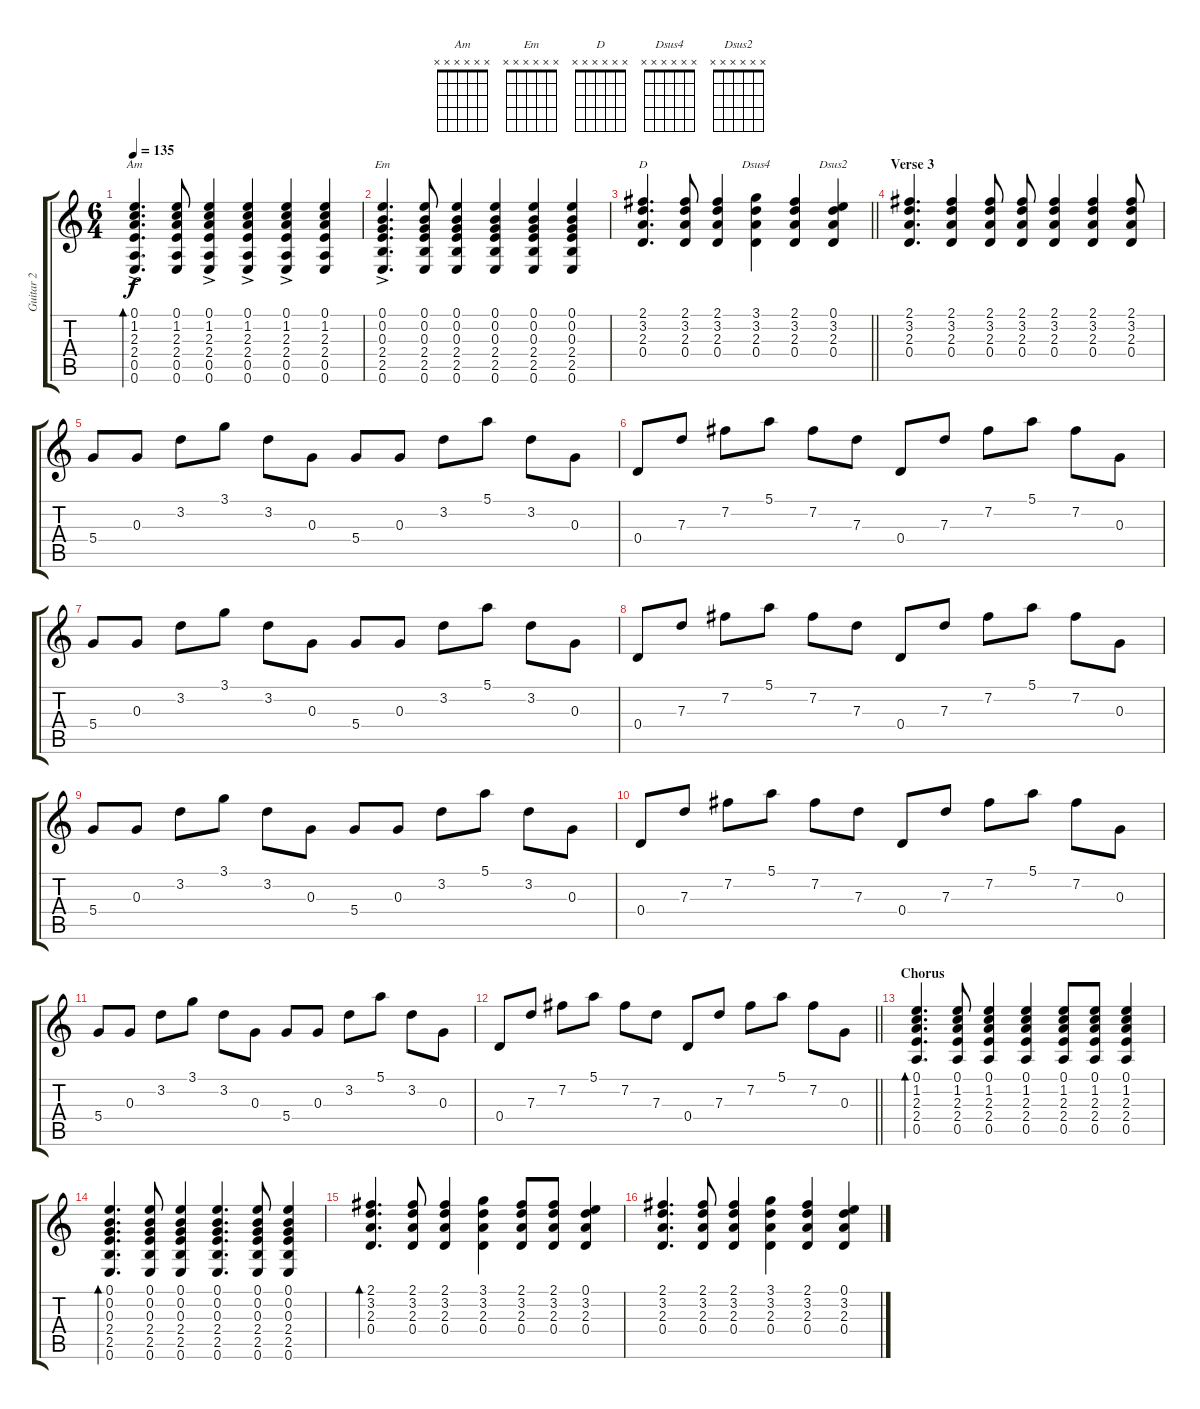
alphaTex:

\track ("Guitar 2" "Guitar 2") {instrument acousticguitarsteel}
\staff {score tabs}
\tuning (E4 B3 G3 D3 A2 E2) {hide}
\chord ("Am" x x x x x x)
\chord ("Em" x x x x x x)
\chord ("D" x x x x x x)
\chord ("Dsus4" x x x x x x)
\chord ("Dsus2" x x x x x x)
\ts (6 4)
\tempo 135
\clef g2
\ks c
(0.1{ac} 1.2{ac} 2.3{ac} 2.4{ac} 0.5{ac} 0.6{ac}).4{d bd 120 ch "Am" dy f} (0.1 1.2 2.3 2.4 0.5 0.6).8 (0.1{ac} 1.2{ac} 2.3{ac} 2.4{ac} 0.5{ac} 0.6{ac}).4 (0.1{ac} 1.2{ac} 2.3{ac} 2.4{ac} 0.5{ac} 0.6{ac}).4 (0.1{ac} 1.2{ac} 2.3{ac} 2.4{ac} 0.5{ac} 0.6{ac}).4 (0.1 1.2 2.3 2.4 0.5 0.6).4 |
(0.1{ac} 0.2{ac} 0.3{ac} 2.4{ac} 2.5{ac} 0.6{ac}).4{d ch "Em"} (0.1 0.2 0.3 2.4 2.5 0.6).8 (0.1 0.2 0.3 2.4 2.5 0.6).4 (0.1 0.2 0.3 2.4 2.5 0.6).4 (0.1 0.2 0.3 2.4 2.5 0.6).4 (0.1 0.2 0.3 2.4 2.5 0.6).4 |
\barLineRight lightlight
(2.1 3.2 2.3 0.4).4{d ch "D"} (2.1 3.2 2.3 0.4).8 (2.1 3.2 2.3 0.4).4 (3.1 3.2 2.3 0.4).4{ch "Dsus4"} (2.1 3.2 2.3 0.4).4 (0.1 3.2 2.3 0.4).4{ch "Dsus2"} |
\section ("" "Verse 3")
(2.1 3.2 2.3 0.4).4{d} (2.1 3.2 2.3 0.4).4 (2.1 3.2 2.3 0.4).8 (2.1 3.2 2.3 0.4).8 (2.1 3.2 2.3 0.4).4 (2.1 3.2 2.3 0.4).4 (2.1 3.2 2.3 0.4).8 |
5.4.8{volume 11} 0.3.8 3.2.8 3.1.8 3.2.8 0.3.8 5.4.8 0.3.8 3.2.8 5.1.8 3.2.8 0.3.8 |
0.4.8 7.3.8 7.2.8 5.1.8 7.2.8 7.3.8 0.4.8 7.3.8 7.2.8 5.1.8 7.2.8 0.3.8 |
5.4.8 0.3.8 3.2.8 3.1.8 3.2.8 0.3.8 5.4.8 0.3.8 3.2.8 5.1.8 3.2.8 0.3.8 |
0.4.8 7.3.8 7.2.8 5.1.8 7.2.8 7.3.8 0.4.8 7.3.8 7.2.8 5.1.8 7.2.8 0.3.8 |
5.4.8 0.3.8 3.2.8 3.1.8 3.2.8 0.3.8 5.4.8 0.3.8 3.2.8 5.1.8 3.2.8 0.3.8 |
0.4.8 7.3.8 7.2.8 5.1.8 7.2.8 7.3.8 0.4.8 7.3.8 7.2.8 5.1.8 7.2.8 0.3.8 |
5.4.8 0.3.8 3.2.8 3.1.8 3.2.8 0.3.8 5.4.8 0.3.8 3.2.8 5.1.8 3.2.8 0.3.8 |
\barLineRight lightlight
0.4.8 7.3.8 7.2.8 5.1.8 7.2.8 7.3.8 0.4.8 7.3.8 7.2.8 5.1.8 7.2.8 0.3.8 |
\section ("" "Chorus")
(0.1 1.2 2.3 2.4 0.5).4{d bd 120} (0.1 1.2 2.3 2.4 0.5).8 (0.1 1.2 2.3 2.4 0.5).4 (0.1 1.2 2.3 2.4 0.5).4 (0.1 1.2 2.3 2.4 0.5).8 (0.1 1.2 2.3 2.4 0.5).8 (0.1 1.2 2.3 2.4 0.5).4 |
(0.1 0.2 0.3 2.4 2.5 0.6).4{d bd 120} (0.1 0.2 0.3 2.4 2.5 0.6).8 (0.1 0.2 0.3 2.4 2.5 0.6).4 (0.1 0.2 0.3 2.4 2.5 0.6).4{d} (0.1 0.2 0.3 2.4 2.5 0.6).8 (0.1 0.2 0.3 2.4 2.5 0.6).4 |
(2.1 3.2 2.3 0.4).4{d bd 120} (2.1 3.2 2.3 0.4).8 (2.1 3.2 2.3 0.4).4 (3.1 3.2 2.3 0.4).4 (2.1 3.2 2.3 0.4).8 (2.1 3.2 2.3 0.4).8 (0.1 3.2 2.3 0.4).4 |
(2.1 3.2 2.3 0.4).4{d} (2.1 3.2 2.3 0.4).8 (2.1 3.2 2.3 0.4).4 (3.1 3.2 2.3 0.4).4 (2.1 3.2 2.3 0.4).4 (0.1 3.2 2.3 0.4).4
